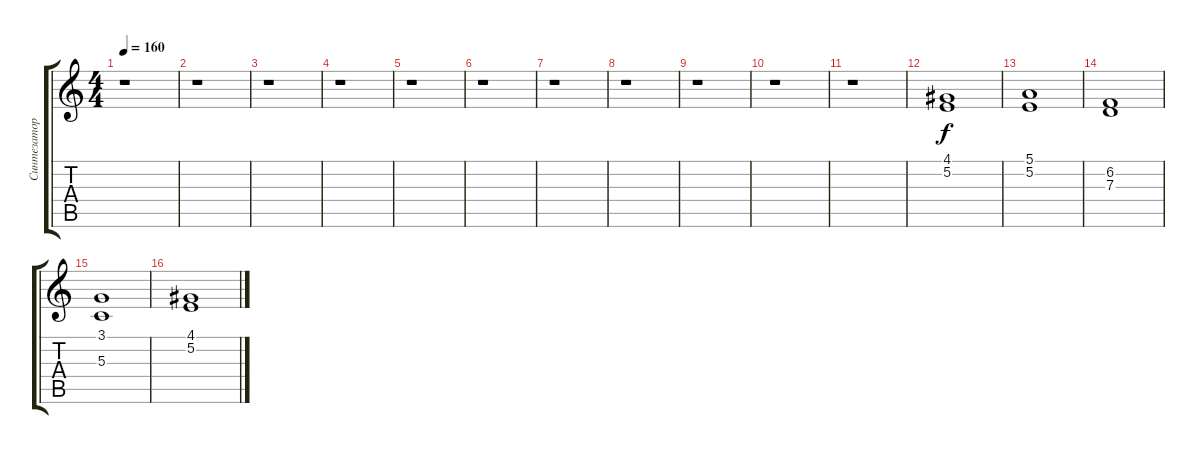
\track ("Синтезатор (1)" "Синтезатор") {instrument stringensemble2}
\staff {score tabs}
\tuning (E4 B3 G3 D3 A2 E2) {hide}
\ts (4 4)
\tempo 160
\clef g2
\ks c
r.1{dy f} |
r.1 |
r.1 |
r.1 |
r.1 |
r.1 |
r.1 |
r.1 |
r.1 |
r.1 |
r.1 |
(4.1 5.2).1 |
(5.1 5.2).1 |
(6.2 7.3).1 |
(3.1 5.3).1 |
(4.1 5.2).1
